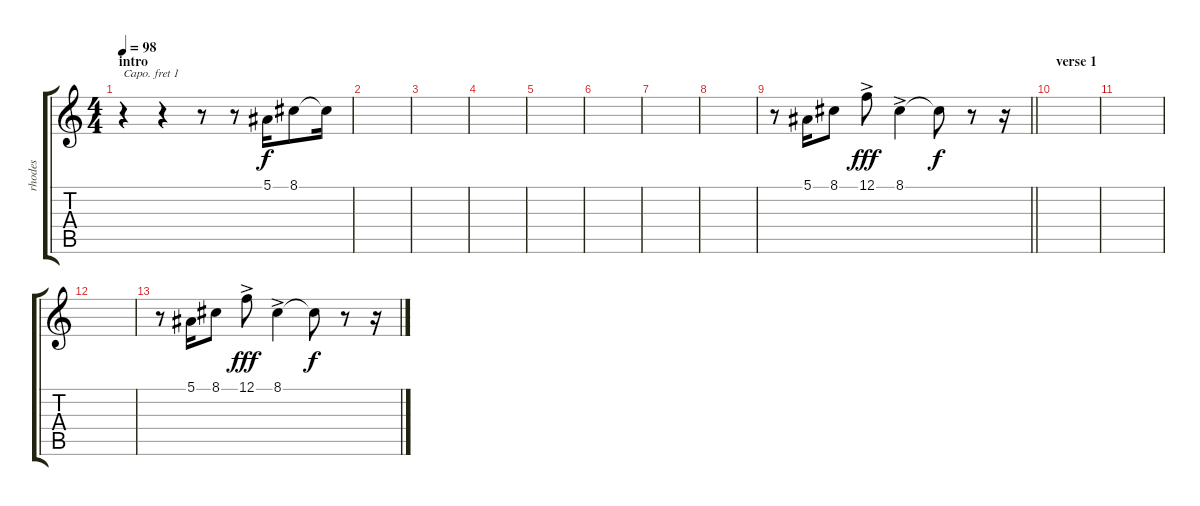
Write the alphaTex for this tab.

\track ("rhodes" "rhodes") {instrument electricpiano1}
\staff {score tabs}
\capo 1
\tuning (E4 B3 G3 D3 A2 E2) {hide}
\ts (4 4)
\section ("" "intro")
\tempo 98
\clef g2
\ks c
r.4{dy f instrument electricpiano1} r.4 r.8 r.8 5.1.16 8.1.8 8.1{t}.16 |
|
|
|
|
|
|
|
\barLineRight lightlight
r.8 5.1.16 8.1.8 12.1{ac}.8{dy fff} 8.1{ac}.4 8.1{t}.8{dy f} r.8 r.16 |
\section ("" "verse 1")
|
|
|
r.8 5.1.16 8.1.8 12.1{ac}.8{dy fff} 8.1{ac}.4 8.1{t}.8{dy f} r.8 r.16
